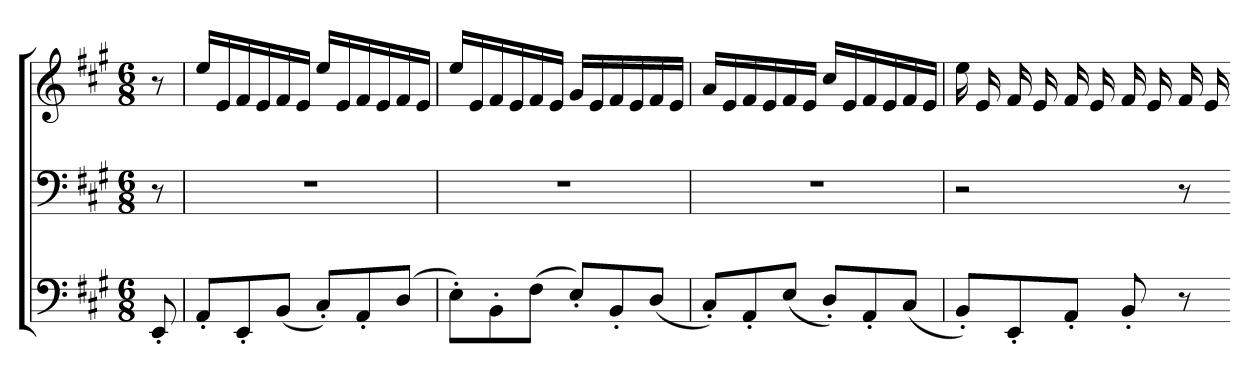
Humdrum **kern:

**kern	**kern	**kern
*part3	*part2	*part1
*staff3	*staff2	*staff1
*clefF4	*clefF4	*clefG2
*k[f#c#g#]	*k[f#c#g#]	*k[f#c#g#]
*A:	*A:	*A:
*M6/8	*M6/8	*M6/8
=	=	=
8EE'	8r	8r
=405	=405	=405
8AA'L	2.r	16eeLL
.	.	16e
8EE'	.	16f#
.	.	16e
(8BBJ	.	16f#
.	.	16eJJ
8C#'L)	.	16eeLL
.	.	16e
8AA'	.	16f#
.	.	16e
(8DJ	.	16f#
.	.	16eJJ
=406	=406	=406
8E'L)	2.r	16eeLL
.	.	16e
8BB'	.	16f#
.	.	16e
(8F#J	.	16f#
.	.	16eJJ
8E'L)	.	16g#LL
.	.	16e
8BB'	.	16f#
.	.	16e
(8DJ	.	16f#
.	.	16eJJ
=407	=407	=407
8C#'L)	2.r	16aLL
.	.	16e
8AA'	.	16f#
.	.	16e
(8EJ	.	16f#
.	.	16eJJ
8D'L)	.	16cc#LL
.	.	16e
8AA'	.	16f#
.	.	16e
(8C#J	.	16f#
.	.	16eJJ
=408	=408	=408
8BB'L)	2r	16ee
.	.	16e
8EE'	.	16f#
.	.	16e
8AA'J	.	16f#
.	.	16e
8BB'	.	16f#
.	.	16e
8r	8r	16f#
.	.	16e
=-	=-	=-
*-	*-	*-
